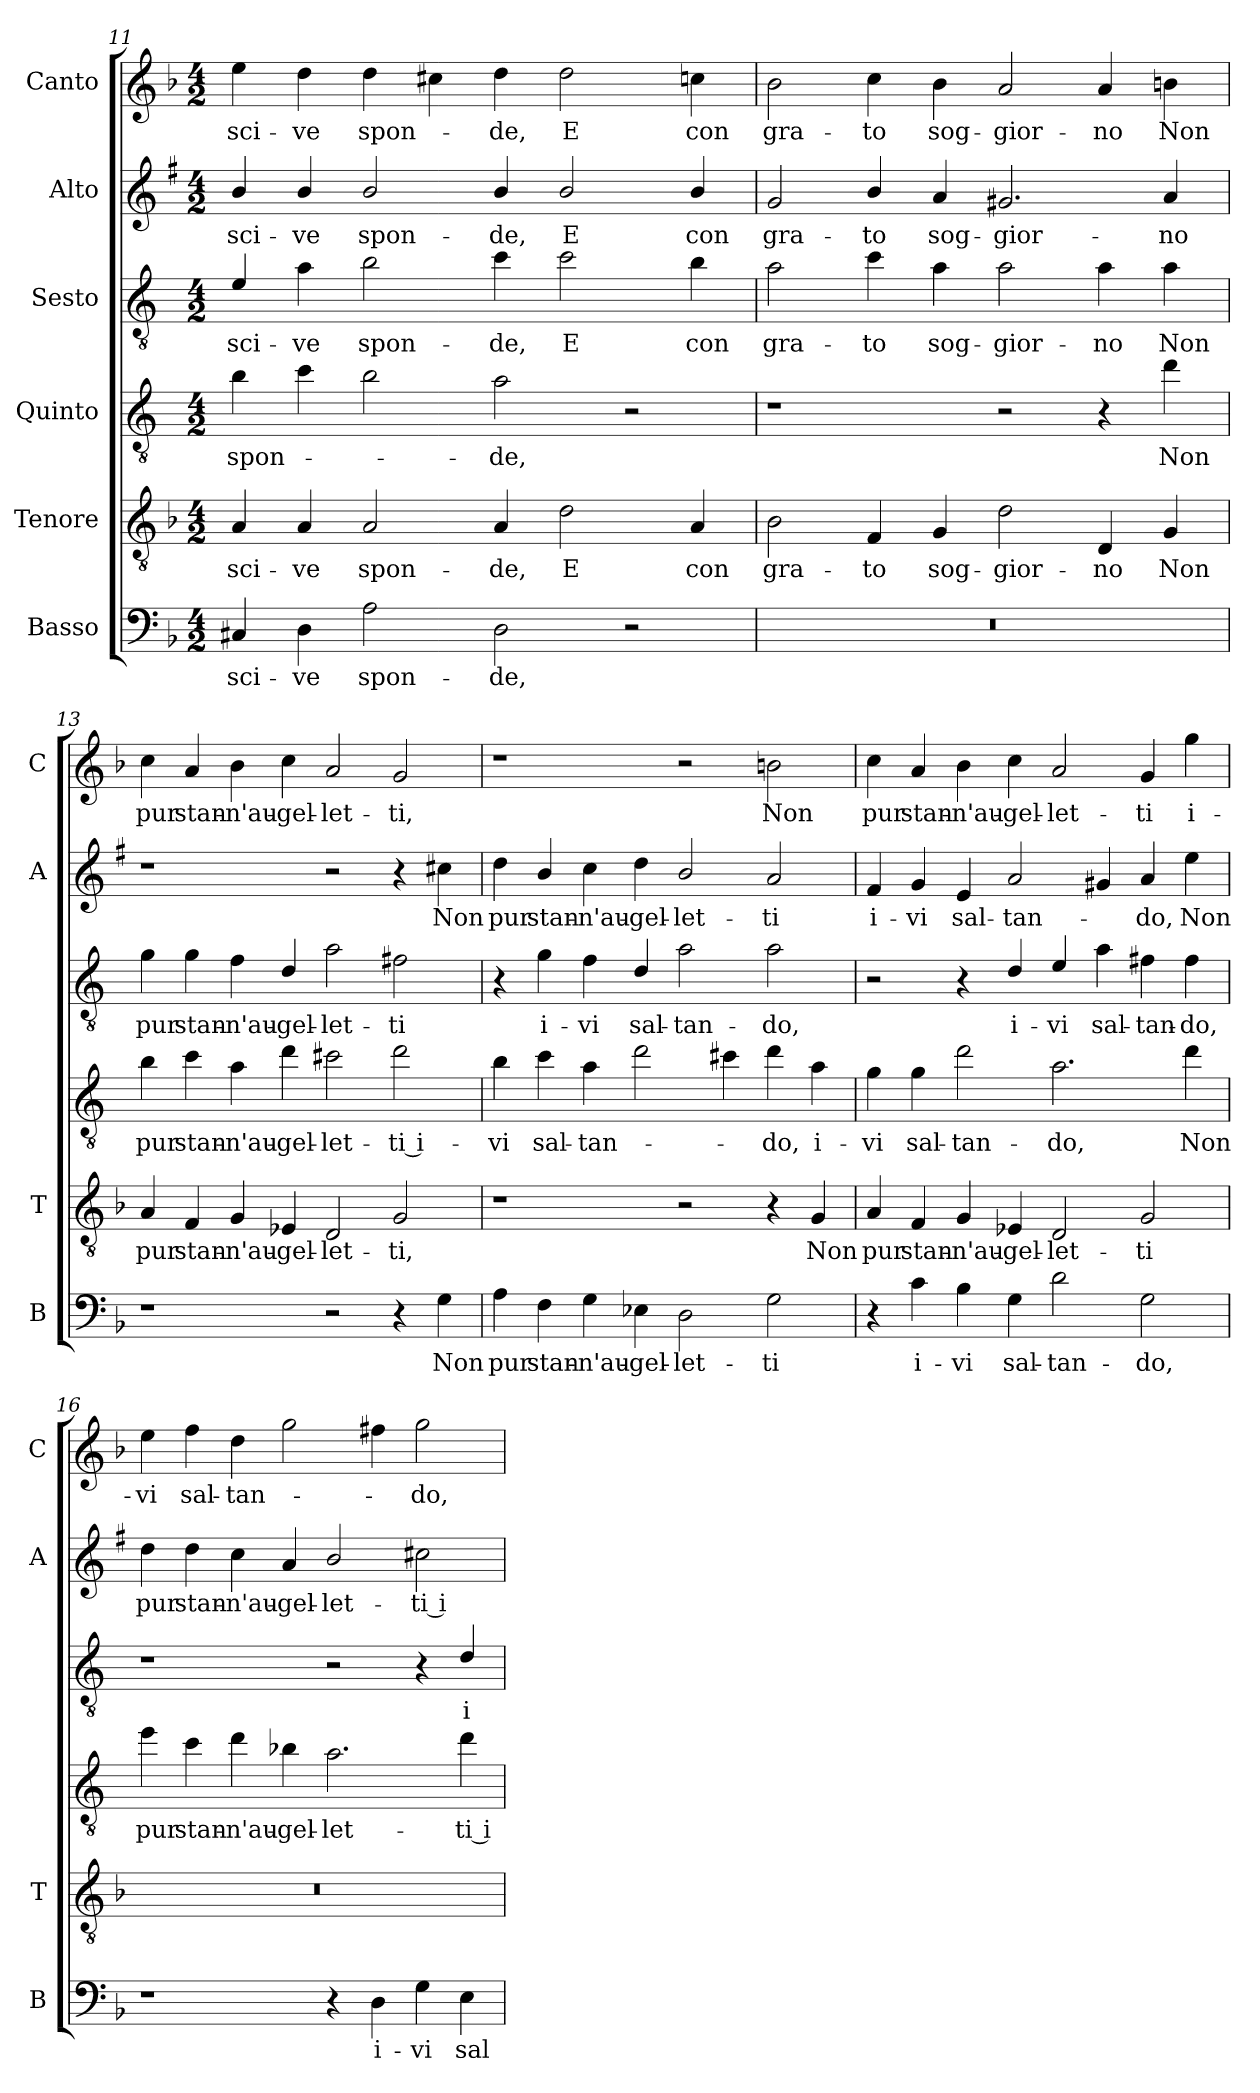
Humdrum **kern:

**kern	**text	**kern	**text	**kern	**text	**kern	**text	**kern	**text	**kern	**text
*part6	*part6	*part5	*part5	*part4	*part4	*part3	*part3	*part2	*part2	*part1	*part1
*staff6	*staff6	*staff5	*staff5	*staff4	*staff4	*staff3	*staff3	*staff2	*staff2	*staff1	*staff1
*I"Basso	*	*I"Tenore	*	*I"Quinto	*	*I"Sesto	*	*I"Alto	*	*I"Canto	*
*I'B	*	*I'T	*	*	*	*	*	*I'A	*	*I'C	*
!!LO:LB:g=z
*clefF4	*	*clefGv2	*	*clefGv2	*	*clefGv2	*	*clefG2	*	*clefG2	*
*	*	*	*	*ITrd4c7	*	*ITrd4c7	*	*ITrd1c2	*	*	*
*k[b-]	*	*k[b-]	*	*k[b-]	*	*k[b-]	*	*k[b-]	*	*k[b-]	*
*F:	*	*F:	*	*F:	*	*F:	*	*F:	*	*F:	*
*M4/2	*	*M4/2	*	*M4/2	*	*M4/2	*	*M4/2	*	*M4/2	*
=11	=11	=11	=11	=11	=11	=11	=11	=11	=11	=11	=11
!	!LO:LY:b	!	!LO:LY:b	!	!LO:LY:b	!	!LO:LY:b	!	!LO:LY:b	!	!LO:LY:b
4C#X/	-sci-	4A/	-sci-	4e\	spon-	4A/	-sci-	4a/	-sci-	4ee\	-sci-
!	!LO:LY:b	!	!LO:LY:b	!	!	!	!LO:LY:b	!	!LO:LY:b	!	!LO:LY:b
4D\	-ve	4A/	-ve	4f\	.	4d\	-ve	4a/	-ve	4dd\	-ve
!	!LO:LY:b	!	!LO:LY:b	!	!	!	!LO:LY:b	!	!LO:LY:b	!	!LO:LY:b
2A\	spon-	2A/	spon-	2e\	.	2e\	spon-	2a/	spon-	4dd\	spon-
.	.	.	.	.	.	.	.	.	.	4cc#X\	.
!	!LO:LY:b	!	!LO:LY:b	!	!LO:LY:b	!	!LO:LY:b	!	!LO:LY:b	!	!LO:LY:b
2D\	-de,	4A/	-de,	2d\	-de,	4f\	-de,	4a/	-de,	4dd\	-de,
!	!	!	!LO:LY:b	!	!	!	!LO:LY:b	!	!LO:LY:b	!	!LO:LY:b
.	.	2d\	E	.	.	2f\	E	2a/	E	2dd\	E
2r	.	.	.	2r	.	.	.	.	.	.	.
!	!	!	!LO:LY:b	!	!	!	!LO:LY:b	!	!LO:LY:b	!	!LO:LY:b
.	.	4A/	con	.	.	4e\	con	4a/	con	4ccn\	con
=12	=12	=12	=12	=12	=12	=12	=12	=12	=12	=12	=12
!	!	!	!LO:LY:b	!	!	!	!LO:LY:b	!	!LO:LY:b	!	!LO:LY:b
0r	.	2B-\	gra-	1r	.	2d\	gra-	2f/	gra-	2b-\	gra-
!	!	!	!LO:LY:b	!	!	!	!LO:LY:b	!	!LO:LY:b	!	!LO:LY:b
.	.	4F/	-to	.	.	4f\	-to	4a/	-to	4cc\	-to
!	!	!	!LO:LY:b	!	!	!	!LO:LY:b	!	!LO:LY:b	!	!LO:LY:b
.	.	4G/	sog-	.	.	4d\	sog-	4g/	sog-	4b-\	sog-
!	!	!	!LO:LY:b	!	!	!	!LO:LY:b	!	!LO:LY:b	!	!LO:LY:b
.	.	2d\	-gior-	2r	.	2d\	-gior-	2.f#X/	-gior-	2a/	-gior-
!	!	!	!LO:LY:b	!	!	!	!LO:LY:b	!	!	!	!LO:LY:b
.	.	4D/	-no	4r	.	4d\	-no	.	.	4a/	-no
!	!	!	!LO:LY:b	!	!LO:LY:b	!	!LO:LY:b	!	!LO:LY:b	!	!LO:LY:b
.	.	4G/	Non	4g\	Non	4d\	Non	4g/	-no	4bn\	Non
=13	=13	=13	=13	=13	=13	=13	=13	=13	=13	=13	=13
!	!	!	!LO:LY:b	!	!LO:LY:b	!	!LO:LY:b	!	!	!	!LO:LY:b
1r	.	4A/	pur	4e\	pur	4c\	pur	1r	.	4cc\	pur
!	!	!	!LO:LY:b	!	!LO:LY:b	!	!LO:LY:b	!	!	!	!LO:LY:b
.	.	4F/	stan-	4f\	stan-	4c\	stan-	.	.	4a/	stan-
!	!	!	!LO:LY:b	!	!LO:LY:b	!	!LO:LY:b	!	!	!	!LO:LY:b
.	.	4G/	-n'au-	4d\	-n'au-	4B-\	-n'au-	.	.	4b-\	-n'au-
!	!	!	!LO:LY:b	!	!LO:LY:b	!	!LO:LY:b	!	!	!	!LO:LY:b
.	.	4E-X/	-gel-	4g\	-gel-	4G/	-gel-	.	.	4cc\	-gel-
!	!	!	!LO:LY:b	!	!LO:LY:b	!	!LO:LY:b	!	!	!	!LO:LY:b
2r	.	2D/	-let-	2f#X\	-let-	2d\	-let-	2r	.	2a/	-let-
!	!	!	!LO:LY:b	!	!LO:LY:b	!	!LO:LY:b	!	!	!	!LO:LY:b
4r	.	2G/	-ti,	2g\	-ti i-	2Bn\	-ti	4r	.	2g/	-ti,
!	!LO:LY:b	!	!	!	!	!	!	!	!LO:LY:b	!	!
4G\	Non	.	.	.	.	.	.	4bn\	Non	.	.
=14	=14	=14	=14	=14	=14	=14	=14	=14	=14	=14	=14
!	!LO:LY:b	!	!	!	!LO:LY:b	!	!	!	!LO:LY:b	!	!
4A\	pur	1r	.	4e\	-vi	4r	.	4cc\	pur	1r	.
!	!LO:LY:b	!	!	!	!LO:LY:b	!	!LO:LY:b	!	!LO:LY:b	!	!
4F\	stan-	.	.	4f\	sal-	4c\	i-	4a/	stan-	.	.
!	!LO:LY:b	!	!	!	!LO:LY:b	!	!LO:LY:b	!	!LO:LY:b	!	!
4G\	-n'au-	.	.	4d\	-tan-	4B-\	-vi	4b-\	-n'au-	.	.
!	!LO:LY:b	!	!	!	!	!	!LO:LY:b	!	!LO:LY:b	!	!
4E-X\	-gel-	.	.	2g\	.	4G/	sal-	4cc\	-gel-	.	.
!	!LO:LY:b	!	!	!	!	!	!LO:LY:b	!	!LO:LY:b	!	!
2D\	-let-	2r	.	.	.	2d\	-tan-	2a/	-let-	2r	.
.	.	.	.	4f#X\	.	.	.	.	.	.	.
!	!LO:LY:b	!	!	!	!LO:LY:b	!	!LO:LY:b	!	!LO:LY:b	!	!LO:LY:b
2G\	-ti	4r	.	4g\	-do,	2d\	-do,	2g/	-ti	2bn\	Non
!	!	!	!LO:LY:b	!	!LO:LY:b	!	!	!	!	!	!
.	.	4G/	Non	4d\	i-	.	.	.	.	.	.
!!LO:LB:g=z
=15	=15	=15	=15	=15	=15	=15	=15	=15	=15	=15	=15
!	!	!	!LO:LY:b	!	!LO:LY:b	!	!	!	!LO:LY:b	!	!LO:LY:b
4r	.	4A/	pur	4c\	-vi	2r	.	4e/	i-	4cc\	pur
!	!LO:LY:b	!	!LO:LY:b	!	!LO:LY:b	!	!	!	!LO:LY:b	!	!LO:LY:b
4c\	i-	4F/	stan-	4c\	sal-	.	.	4f/	-vi	4a/	stan-
!	!LO:LY:b	!	!LO:LY:b	!	!LO:LY:b	!	!	!	!LO:LY:b	!	!LO:LY:b
4B-\	-vi	4G/	-n'au-	2g\	-tan-	4r	.	4d/	sal-	4b-\	-n'au-
!	!LO:LY:b	!	!LO:LY:b	!	!	!	!LO:LY:b	!	!LO:LY:b	!	!LO:LY:b
4G\	sal-	4E-X/	-gel-	.	.	4G/	i-	2g/	-tan-	4cc\	-gel-
!	!LO:LY:b	!	!LO:LY:b	!	!LO:LY:b	!	!LO:LY:b	!	!	!	!LO:LY:b
2d\	-tan-	2D/	-let-	2.d\	-do,	4A/	-vi	.	.	2a/	-let-
!	!	!	!	!	!	!	!LO:LY:b	!	!	!	!
.	.	.	.	.	.	4d\	sal-	4f#X/	.	.	.
!	!LO:LY:b	!	!LO:LY:b	!	!	!	!LO:LY:b	!	!LO:LY:b	!	!LO:LY:b
2G\	-do,	2G/	-ti	.	.	4Bn\	-tan-	4g/	-do,	4g/	-ti
!	!	!	!	!	!LO:LY:b	!	!LO:LY:b	!	!LO:LY:b	!	!LO:LY:b
.	.	.	.	4g\	Non	4B\	-do,	4dd\	Non	4gg\	i-
=16	=16	=16	=16	=16	=16	=16	=16	=16	=16	=16	=16
!	!	!	!	!	!LO:LY:b	!	!	!	!LO:LY:b	!	!LO:LY:b
1r	.	0r	.	4a\	pur	1r	.	4cc\	pur	4ee\	-vi
!	!	!	!	!	!LO:LY:b	!	!	!	!LO:LY:b	!	!LO:LY:b
.	.	.	.	4f\	stan-	.	.	4cc\	stan-	4ff\	sal-
!	!	!	!	!	!LO:LY:b	!	!	!	!LO:LY:b	!	!LO:LY:b
.	.	.	.	4g\	-n'au-	.	.	4b-\	-n'au-	4dd\	-tan-
!	!	!	!	!	!LO:LY:b	!	!	!	!LO:LY:b	!	!
.	.	.	.	4e-X\	-gel-	.	.	4g/	-gel-	2gg\	.
!	!	!	!	!	!LO:LY:b	!	!	!	!LO:LY:b	!	!
4r	.	.	.	2.d\	-let-	2r	.	2a/	-let-	.	.
!	!LO:LY:b	!	!	!	!	!	!	!	!	!	!
4D\	i-	.	.	.	.	.	.	.	.	4ff#X\	.
!	!LO:LY:b	!	!	!	!	!	!	!	!LO:LY:b	!	!LO:LY:b
4G\	-vi	.	.	.	.	4r	.	2bn\	-ti i-	2gg\	-do,
!	!LO:LY:b	!	!	!	!LO:LY:b	!	!LO:LY:b	!	!	!	!
4E\	sal-	.	.	4g\	-ti i-	4G/	i-	.	.	.	.
=	=	=	=	=	=	=	=	=	=	=	=
*-	*-	*-	*-	*-	*-	*-	*-	*-	*-	*-	*-
